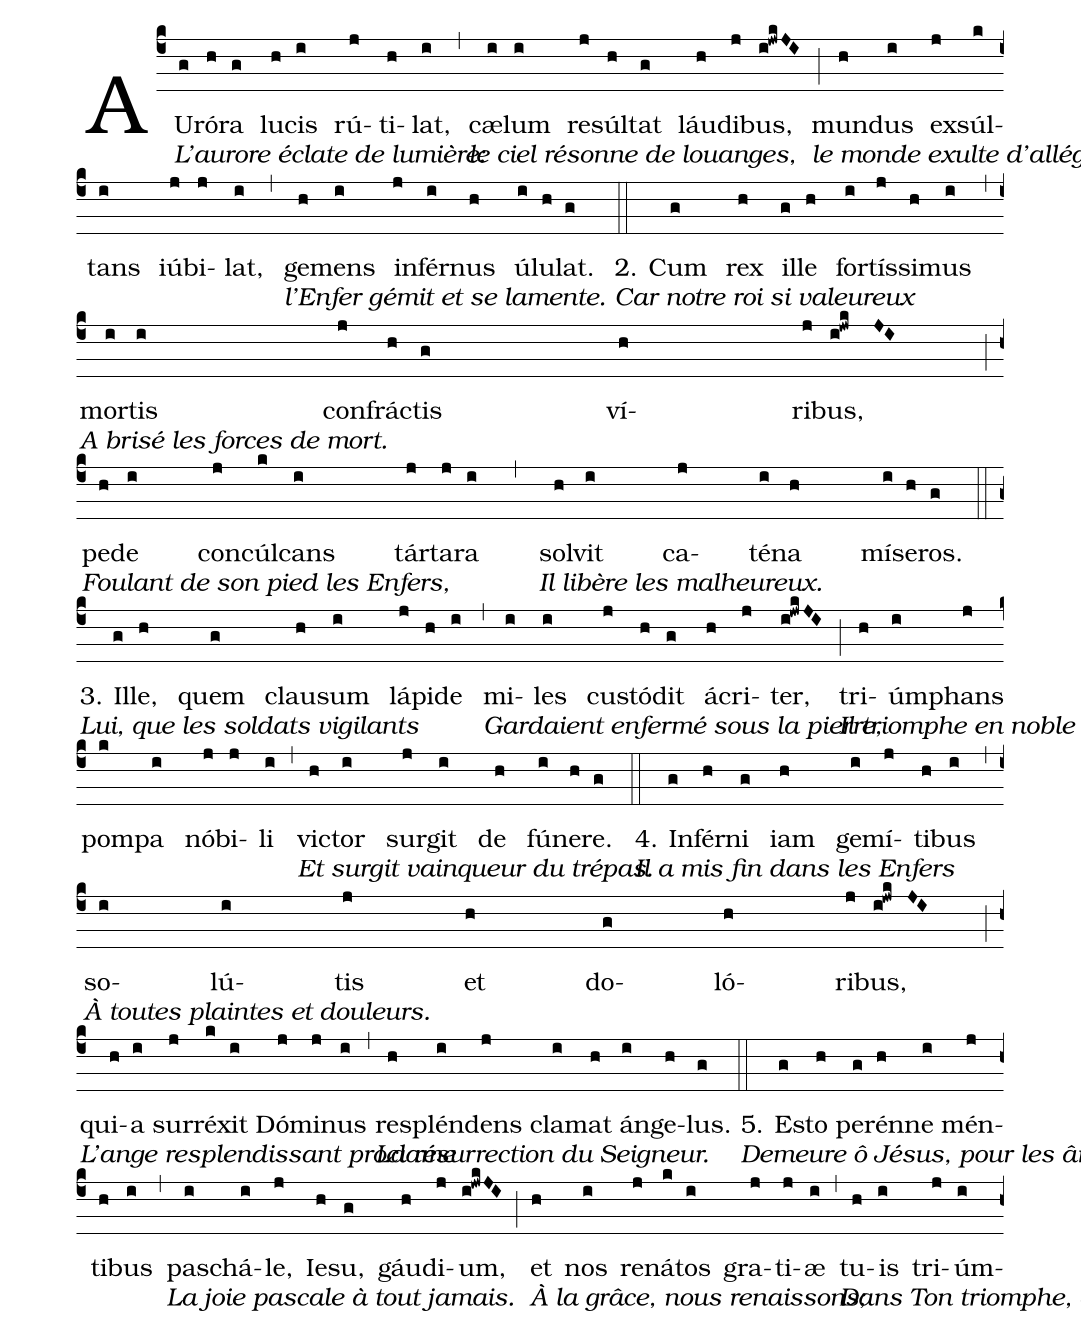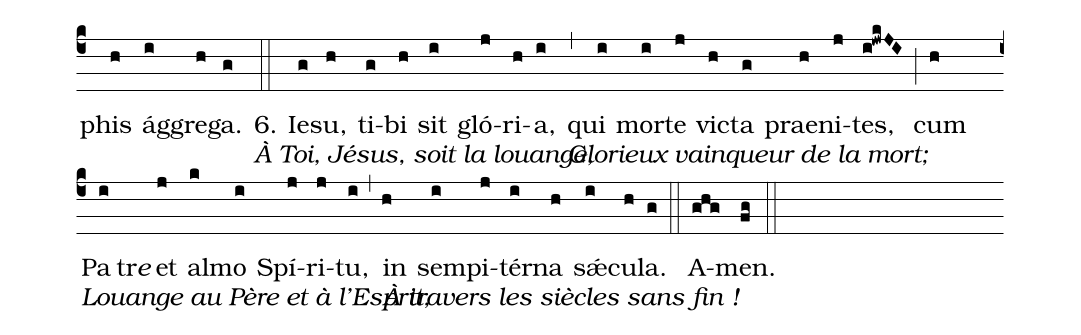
%%
(c4)

  AU[L’aurore éclate de lumière:      ](g)ró(h)ra(g) lu(h)cis(i) rú(j)ti(h)lat,(i) (,)
  cæ[le ciel résonne de louanges,     ](i)lum(i) re(j)súl(h)tat(g) láu(h)di(j)bus,(i!jwkJI) (;)
 mun[le monde exulte d’allégresse,    ](h)dus(i) ex(j)súl(k)tans(i) iú(j)bi(j)lat,(i) (,)
  ge[l’Enfer gémit et se lamente.     ](h)mens(i) in(j)fér(i)nus(h) ú(i)lu(h)lat.(g) (::)

2. Cum[Car notre roi si valeureux       ](g) rex(h) il(g)le(h) for(i)tís(j)si(h)mus(i) (,)
 mor[A brisé les forces de mort.      ](i)tis(i) con(j)frá(h)ctis(g) ví(h)ri(j)bus,(i!jwkJI) (;) (z)
  pe[Foulant de son pied les Enfers,  ](h)de(i) con(j)cúl(k)cans(i) tár(j)ta(j)ra(i) (,)
 sol[Il libère les malheureux.        ](h)vit(i) ca(j)té(i)na(h) mí(i)se(h)ros.(g) (::) (z)

3.  Il[Lui, que les soldats vigilants   ](g)le,(h) quem(g) clau(h)sum(i) lá(j)pi(h)de(i) (,)
  mi[Gardaient enfermé sous la pierre,](i)les(i) cu(j)stó(h)dit(g) á(h)cri(j)ter,(i!jwkJI) (;)
 tri[Il triomphe en noble cortège     ](h)úm(i)phans(j) pom(k)pa(i) nó(j)bi(j)li(i) (,)
  vi[Et surgit vainqueur du trépas.   ](h)ctor(i) sur(j)git(i) de(h) fú(i)ne(h)re.(g) (::)

4.  In[Il a mis fin dans les Enfers     ](g)fér(h)ni(g) iam(h) ge(i)mí(j)ti(h)bus(i) (,)
  so[À toutes plaintes et douleurs.   ](i)lú(i)tis(j) et(h) do(g)ló(h)ri(j)bus,(i!jwkJI) (;) (z)
 qui[L’ange resplendissant proclame   ](h)a(i) sur(j)ré(k)xit(i) Dó(j)mi(j)nus(i) (,)
 res[La résurrection du Seigneur.     ](h)plén(i)dens(j) cla(i)mat(h) án(i)ge(h)lus.(g) (::)

5.   E[Demeure ô Jésus, pour les âmes,  ](g)sto(h) per(g)én(h)ne(i) mén(j)ti(h)bus(i) (,)
 pas[La joie pascale à tout jamais.   ](i)chá(i)le,(j) Ie(h)su,(g) gáu(h)di(j)um,(i!jwkJI) (;)
  et[À la grâce, nous renaissons;     ](h) nos(i) re(j)ná(k)tos(i) gra(j)ti(j)æ(i) (,)
  tu[Dans Ton triomphe, entraîne-nous.](h)is(i) tri(j)úm(i)phis(h) ág(i)gre(h)ga.(g) (::)

6.  Ie[À Toi, Jésus, soit la louange,   ](g)su,(h) ti(g)bi(h) sit(i) gló(j)ri(h)a,(i) (,)
 qui[Glorieux vainqueur de la mort;   ](i) mor(i)te(j) vi(h)cta(g) prae(h)ni(j)tes,(i!jwkJI) (;)
 cum(h) (z) Pa[Louange au Père et à l’Esprit,   ](i)tr<i>e</i>() et(j) al(k)mo(i) Spí(j)ri(j)tu,(i) (,)
  in[À travers les siècles sans fin ! ](h) sem(i)pi(j)tér(i)na(h) s<sp>'ae</sp>(i)cu(h)la.(g) (::)

A(ghg)men.(fg) (::)
